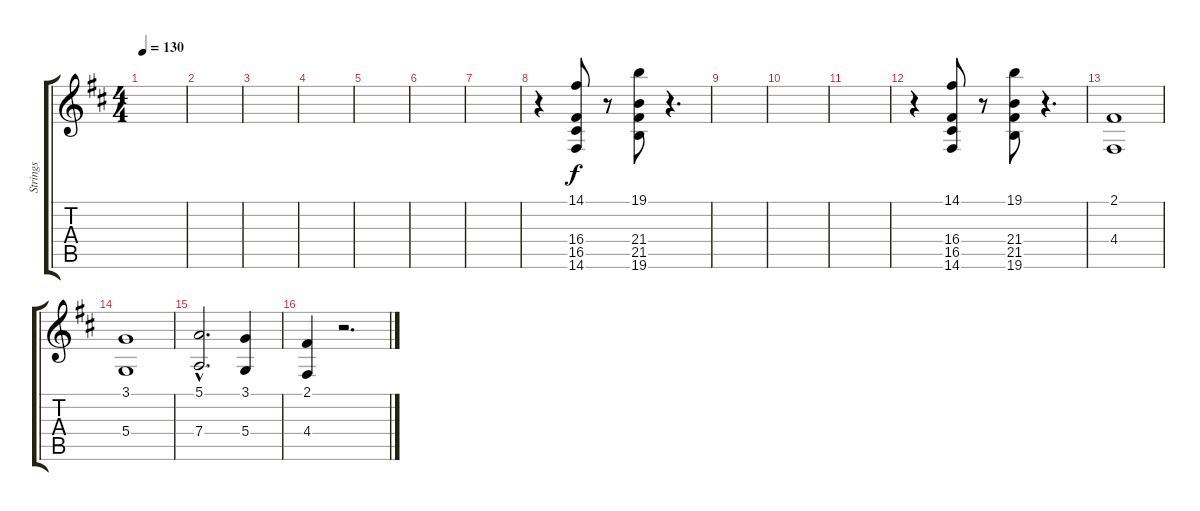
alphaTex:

\track ("Strings" "Strings") {instrument stringensemble1}
\staff {score tabs}
\tuning (E4 B3 G3 D3 A2 E2) {hide}
\ts (4 4)
\tempo 130
\clef g2
\ks d
|
|
|
|
|
|
|
r.4 (14.1 16.4 16.5 14.6).8 r.8 (19.1 21.4 21.5 19.6).8 r.4{d} |
|
|
|
r.4 (14.1 16.4 16.5 14.6).8 r.8 (19.1 21.4 21.5 19.6).8 r.4{d} |
(2.1 4.4).1 |
(3.1 5.4).1 |
(5.1{hac} 7.4{hac}).2{d} (3.1 5.4).4 |
(2.1 4.4).4 r.2{d}
